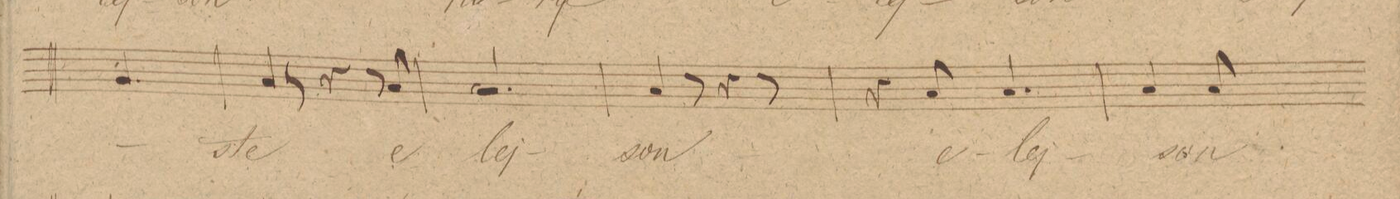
**kern	**text	**dynam
*I"Baſso	*	*
*clefF4	*	*
*k[]	*	*
*M6/8	*	*
4.BB/	.	.
=56	=56	=56
4C/	-ste	.
8r	.	.
4r	.	.
8C/	e-	.
=57	=57	=57
2.C/	-lej-	.
=58	=58	=58
4C/	-son	.
8r	.	.
4r	.	.
8r	.	.
=59	=59	=59
4r	.	.
8C/	e-	.
4.C/	-lej-	.
=60	=60	=60
4C/	-son	.
8C/	.	.
*-	*-	*-
